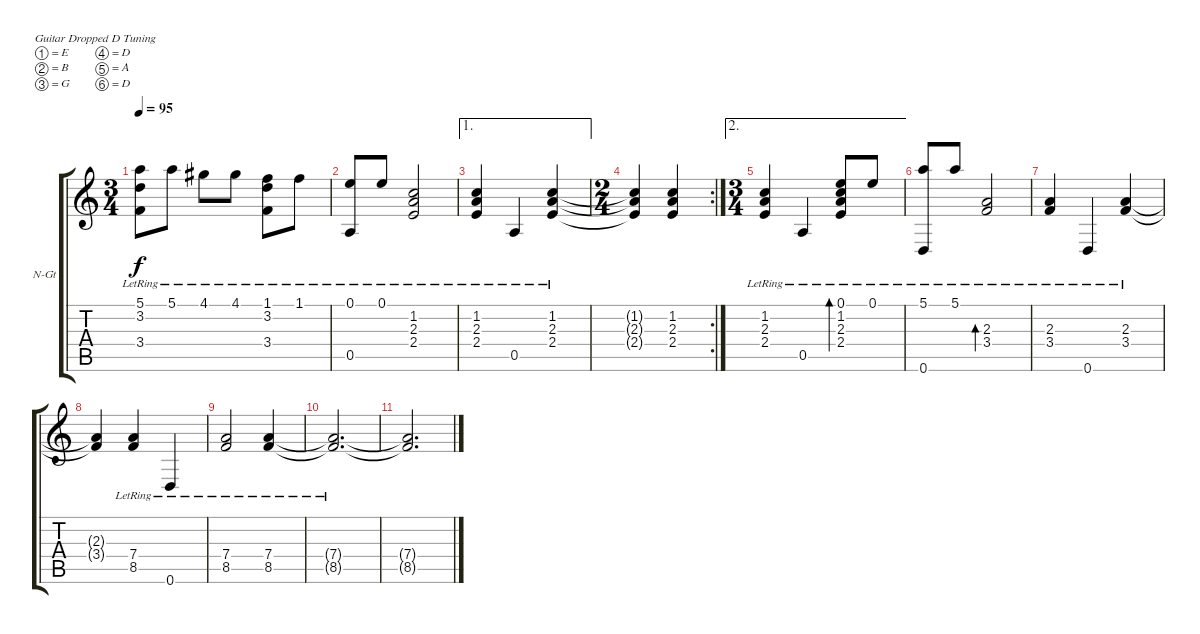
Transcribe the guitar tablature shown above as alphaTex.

\defaultSystemsLayout 4
\bracketExtendMode groupsimilarinstruments
\firstSystemTrackNameOrientation horizontal
\otherSystemsTrackNameOrientation horizontal
\track ("Nylon Guitar" "N-Gt") {instrument acousticguitarnylon}
\staff {score tabs}
\tuning (E4 B3 G3 D3 A2 D2)
\ts (3 4)
\tempo 95
\clef g2
\ks c
(5.1{lr} 3.4{lr} 3.2).8{dy f} 5.1{lr}.8 4.1{lr}.8 4.1{lr}.8 (3.4{lr} 1.1{lr} 3.2).8 1.1{lr}.8 |
(0.1{lr} 0.5{lr}).8 0.1{lr}.8 (2.3{lr} 1.2{lr} 2.4{lr}).2 |
\ae 1
(2.4{lr} 2.3{lr} 1.2{lr}).4 0.5{lr}.4 (2.4{lr} 2.3{lr} 1.2{lr}).4 |
\rc 2
\ts (2 4)
(2.4{t} 2.3{t} 1.2{t}).4 (2.4 2.3 1.2).4 |
\ae 2
\ts (3 4)
(2.4{lr} 2.3{lr} 1.2{lr}).4 0.5{lr}.4 (0.1{lr} 2.4{lr} 2.3{lr} 1.2{lr}).8{bd 127} 0.1{lr}.8 |
(5.1{lr} 0.6{lr}).8 5.1{lr}.8 (3.4{lr} 2.3{lr}).2{bd 124} |
(3.4{lr} 2.3{lr}).4 0.6{lr}.4 (3.4{lr} 2.3).4 |
(3.4{t} 2.3{t}).4 (8.5{lr} 7.4{lr}).4 0.6{lr}.4 |
(8.5{lr} 7.4{lr}).2 (8.5{lr} 7.4{lr}).4 |
(8.5{lr t} 7.4{lr t}).2{d} |
(8.5{t} 7.4{t}).2{d}
